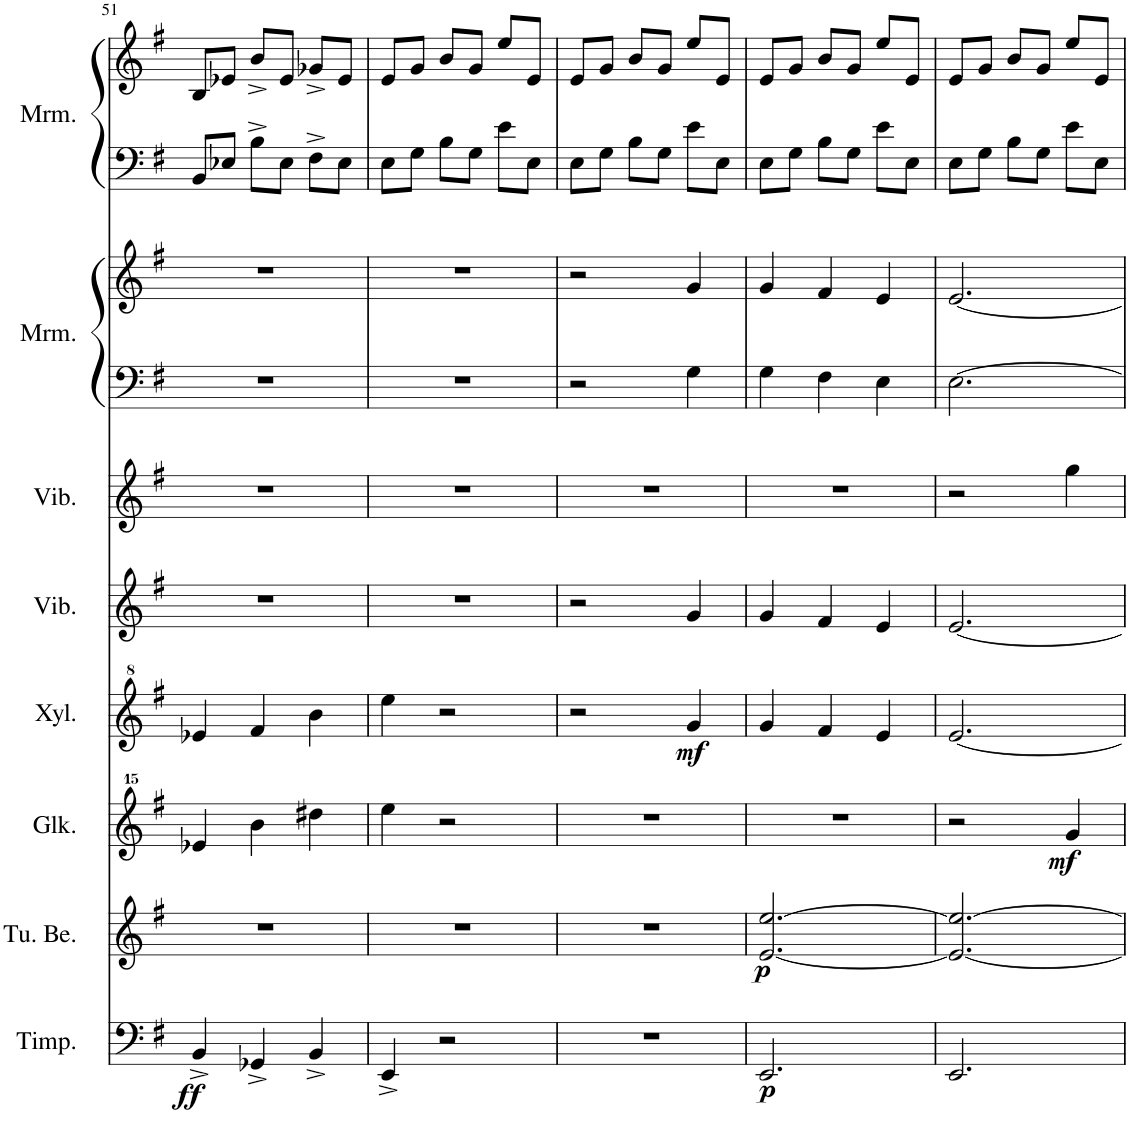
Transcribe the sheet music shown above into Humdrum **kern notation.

**kern	**dynam	**kern	**dynam	**kern	**dynam	**kern	**dynam	**kern	**kern	**kern	**kern	**kern	**kern
*part8	*part8	*part7	*part7	*part6	*part6	*part5	*part5	*part4	*part3	*part2	*part2	*part1	*part1
*staff10	*staff10	*staff9	*staff9	*staff8	*staff8	*staff7	*staff7	*staff6	*staff5	*staff4	*staff3	*staff2	*staff1
*I"Timpani	*	*I"Tubular Bells	*	*I"Glockenspiel	*	*I"Xylophone	*	*I"Vibraphone	*I"Vibraphone	*I"Marimba	*	*I"Marimba	*
*I'Timp.	*	*I'Tu. Be.	*	*I'Glk.	*	*I'Xyl.	*	*I'Vib.	*I'Vib.	*I'Mrm.	*	*I'Mrm.	*
!!LO:PB:g=z
*clefF4	*	*clefG2	*	*clefG^^2	*	*clefG^2	*	*clefG2	*clefG2	*clefF4	*clefG2	*clefF4	*clefG2
*k[f#]	*	*k[f#]	*	*k[f#]	*	*k[f#]	*	*k[f#]	*k[f#]	*k[f#]	*k[f#]	*k[f#]	*k[f#]
*M3/4	*	*M3/4	*	*M3/4	*	*M3/4	*	*M3/4	*M3/4	*M3/4	*M3/4	*M3/4	*M3/4
=51	=51	=51	=51	=51	=51	=51	=51	=51	=51	=51	=51	=51	=51
!	!LO:DY:b	!	!	!	!	!	!	!	!	!	!	!	!
4BB^/	ff	2.r	.	4eee-X/	.	4ee-X/	.	2.r	2.r	2.r	2.r	8BB/L	8B/L
.	.	.	.	.	.	.	.	.	.	.	.	8E-X/J	8e-X/J
4GG-X^/	.	.	.	4bbb\	.	4ff#/	.	.	.	.	.	8B^\L	8b^/L
.	.	.	.	.	.	.	.	.	.	.	.	8E-\J	8e-/J
4BB^/	.	.	.	4dddd#X\	.	4bb\	.	.	.	.	.	8F#^\L	8g-X^/L
.	.	.	.	.	.	.	.	.	.	.	.	8E-\J	8e-/J
=52	=52	=52	=52	=52	=52	=52	=52	=52	=52	=52	=52	=52	=52
4EE^/	.	2.r	.	4eeee\	.	4eee\	.	2.r	2.r	2.r	2.r	8E\L	8e/L
.	.	.	.	.	.	.	.	.	.	.	.	8G\J	8g/J
2r	.	.	.	2r	.	2r	.	.	.	.	.	8B\L	8b/L
.	.	.	.	.	.	.	.	.	.	.	.	8G\J	8g/J
.	.	.	.	.	.	.	.	.	.	.	.	8e\L	8ee/L
.	.	.	.	.	.	.	.	.	.	.	.	8E\J	8e/J
=53	=53	=53	=53	=53	=53	=53	=53	=53	=53	=53	=53	=53	=53
2.r	.	2.r	.	2.r	.	2r	.	2r	2.r	2r	2r	8E\L	8e/L
.	.	.	.	.	.	.	.	.	.	.	.	8G\J	8g/J
.	.	.	.	.	.	.	.	.	.	.	.	8B\L	8b/L
.	.	.	.	.	.	.	.	.	.	.	.	8G\J	8g/J
!	!	!	!	!	!	!	!LO:DY:b	!	!	!	!	!	!
.	.	.	.	.	.	4gg/	mf	4g/	.	4G\	4g/	8e\L	8ee/L
.	.	.	.	.	.	.	.	.	.	.	.	8E\J	8e/J
=54	=54	=54	=54	=54	=54	=54	=54	=54	=54	=54	=54	=54	=54
!	!LO:DY:b	!	!LO:DY:b	!	!	!	!	!	!	!	!	!	!
2.EE/	p	[2.e/ [2.ee/	p	2.r	.	4gg/	.	4g/	2.r	4G\	4g/	8E\L	8e/L
.	.	.	.	.	.	.	.	.	.	.	.	8G\J	8g/J
.	.	.	.	.	.	4ff#/	.	4f#/	.	4F#\	4f#/	8B\L	8b/L
.	.	.	.	.	.	.	.	.	.	.	.	8G\J	8g/J
.	.	.	.	.	.	4ee/	.	4e/	.	4E\	4e/	8e\L	8ee/L
.	.	.	.	.	.	.	.	.	.	.	.	8E\J	8e/J
=55	=55	=55	=55	=55	=55	=55	=55	=55	=55	=55	=55	=55	=55
2.EE/	.	2.e/_ 2.ee/_	.	2r	.	[2.ee/	.	[2.e/	2r	[2.E\	[2.e/	8E\L	8e/L
.	.	.	.	.	.	.	.	.	.	.	.	8G\J	8g/J
.	.	.	.	.	.	.	.	.	.	.	.	8B\L	8b/L
.	.	.	.	.	.	.	.	.	.	.	.	8G\J	8g/J
!	!	!	!	!	!LO:DY:b	!	!	!	!	!	!	!	!
.	.	.	.	4ggg/	mf	.	.	.	4gg\	.	.	8e\L	8ee/L
.	.	.	.	.	.	.	.	.	.	.	.	8E\J	8e/J
=	=	=	=	=	=	=	=	=	=	=	=	=	=
*-	*-	*-	*-	*-	*-	*-	*-	*-	*-	*-	*-	*-	*-
